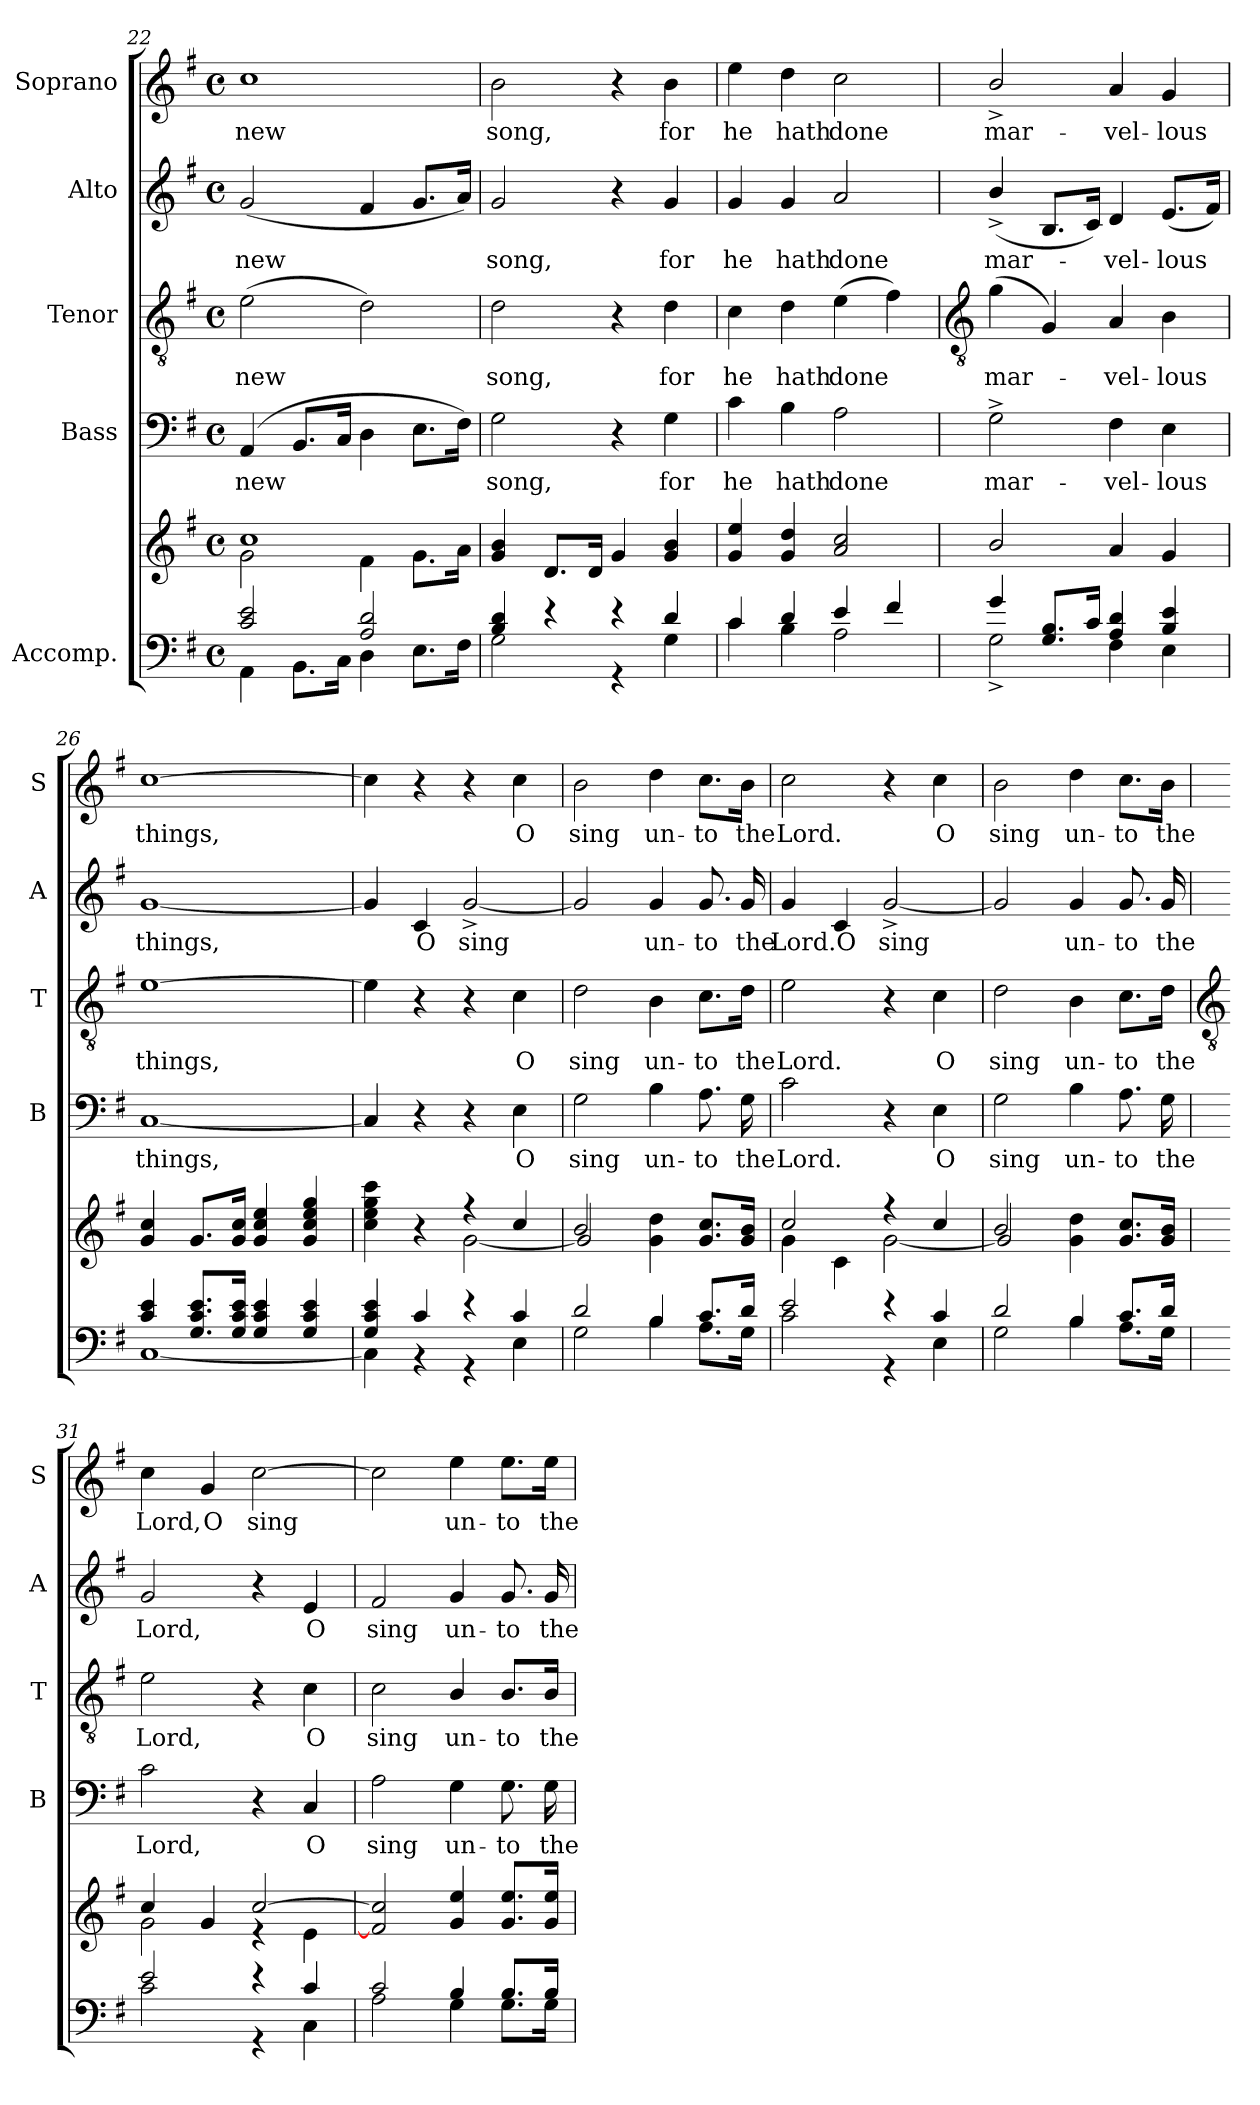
**kern	**kern	**kern	**text	**kern	**text	**kern	**text	**kern	**text
*part5	*part5	*part4	*part4	*part3	*part3	*part2	*part2	*part1	*part1
*staff6	*staff5	*staff4	*staff4	*staff3	*staff3	*staff2	*staff2	*staff1	*staff1
*I"Accomp.	*	*I"Bass	*	*I"Tenor	*	*I"Alto	*	*I"Soprano	*
*	*	*I'B	*	*I'T	*	*I'A	*	*I'S	*
*clefF4	*clefG2	*clefF4	*	*clefGv2	*	*clefG2	*	*clefG2	*
*k[f#]	*k[f#]	*k[f#]	*	*k[f#]	*	*k[f#]	*	*k[f#]	*
*G:	*G:	*G:	*	*G:	*	*G:	*	*G:	*
*M4/4	*M4/4	*M4/4	*	*M4/4	*	*M4/4	*	*M4/4	*
*met(c)	*met(c)	*met(c)	*	*met(c)	*	*met(c)	*	*met(c)	*
=22	=22	=22	=22	=22	=22	=22	=22	=22	=22
*^	*^	*	*	*	*	*	*	*	*
!	!	!	!	!	!LO:LY:b	!	!LO:LY:b	!	!LO:LY:b	!	!LO:LY:b
2c/ 2e/	4AA\	1cc	2g\	(>4AA	new	(>2e	new	(<2g	new	1cc	new
.	8.BB\L	.	.	8.BBL	.	.	.	.	.	.	.
.	16C\J	.	.	16CJ	.	.	.	.	.	.	.
2A/ 2d/	4D\	.	4f#\	4D	.	2d)	.	4f#	.	.	.
.	8.E\L	.	8.g\L	8.EL	.	.	.	8.gL	.	.	.
.	16F#\J	.	16a\J	16F#J)	.	.	.	16aJ)	.	.	.
=23	=23	=23	=23	=23	=23	=23	=23	=23	=23	=23	=23
!	!	!	!	!	!LO:LY:b	!	!LO:LY:b	!	!LO:LY:b	!	!LO:LY:b
4B/ 4d/	2G\	4g 4b	1ryy	2G	song,	2d	song,	2g	song,	2b	song,
4r	.	8.dL	.	.	.	.	.	.	.	.	.
.	.	16dJ	.	.	.	.	.	.	.	.	.
4r	4r	4g	.	4r	.	4r	.	4r	.	4r	.
!	!	!	!	!	!LO:LY:b	!	!LO:LY:b	!	!LO:LY:b	!	!LO:LY:b
4d/	4G\	4g 4b	.	4G	for	4d	for	4g	for	4b	for
=24	=24	=24	=24	=24	=24	=24	=24	=24	=24	=24	=24
!	!	!	!	!	!LO:LY:b	!	!LO:LY:b	!	!LO:LY:b	!	!LO:LY:b
4c/	4c\	4g 4ee	1ryy	4c	he	4c	he	4g	he	4ee	he
!	!	!	!	!	!LO:LY:b	!	!LO:LY:b	!	!LO:LY:b	!	!LO:LY:b
4d/	4B\	4g 4dd	.	4B	hath	4d	hath	4g	hath	4dd	hath
!	!	!	!	!	!LO:LY:b	!	!LO:LY:b	!	!LO:LY:b	!	!LO:LY:b
4e/	2A\	2a 2cc	.	2A	done	(>4e	done	2a	done	2cc	done
4f#/	.	.	.	.	.	4f#)	.	.	.	.	.
!!LO:LB:g=z
=25	=25	=25	=25	=25	=25	=25	=25	=25	=25	=25	=25
*	*	*	*	*	*	*clefGv2	*	*	*	*	*
!	!	!	!	!	!LO:LY:b	!	!LO:LY:b	!	!LO:LY:b	!	!LO:LY:b
4g/	2G^\	2b/	1ryy	2G^	mar-	(4g	mar-	(<4b^/	mar-	2b^/	mar-
8.G/ 8.B/L	.	.	.	.	.	4G)	.	8.BL	.	.	.
16c/J	.	.	.	.	.	.	.	16cJ)	.	.	.
!	!	!	!	!	!LO:LY:b	!	!LO:LY:b	!	!LO:LY:b	!	!LO:LY:b
4A/ 4d/	4F#\	4a	.	4F#	-vel-	4A	vel-	4d	vel-	4a	-vel-
!	!	!	!	!	!LO:LY:b	!	!LO:LY:b	!	!LO:LY:b	!	!LO:LY:b
4B/ 4e/	4E\	4g	.	4E	-lous	4B	-lous	(<8.eL	-lous	4g	-lous
.	.	.	.	.	.	.	.	16f#J)	.	.	.
=26	=26	=26	=26	=26	=26	=26	=26	=26	=26	=26	=26
!	!	!	!	!	!LO:LY:b	!	!LO:LY:b	!	!LO:LY:b	!	!LO:LY:b
4c/ 4e/	[1C\	4g 4cc	1ryy	[1C	things,	[1e	things,	[1g	things,	[1cc	things,
8.G/ 8.c/ 8.e/L	.	8.gL	.	.	.	.	.	.	.	.	.
16G/ 16c/ 16e/J	.	16g 16ccJ	.	.	.	.	.	.	.	.	.
4G/ 4c/ 4e/	.	4g 4cc 4ee	.	.	.	.	.	.	.	.	.
4G/ 4c/ 4e/	.	4g 4cc 4ee 4gg	.	.	.	.	.	.	.	.	.
=27	=27	=27	=27	=27	=27	=27	=27	=27	=27	=27	=27
4G/ 4c/ 4e/	4C\]	4cc 4ee 4gg 4ccc	2ryy	4C]	.	4e]	.	4g]	.	4cc]	.
!	!	!	!	!	!	!	!	!	!LO:LY:b	!	!
4c/	4r	4r	.	4r	.	4r	.	4c	O	4r	.
!	!	!	!	!	!	!	!	!	!LO:LY:b	!	!
4r	4r	4r	[2g\	4r	.	4r	.	[2g^	sing	4r	.
!	!	!	!	!	!LO:LY:b	!	!LO:LY:b	!	!	!	!LO:LY:b
4c/	4E\	4cc/	.	4E	O	4c	O	.	.	4cc	O
=28	=28	=28	=28	=28	=28	=28	=28	=28	=28	=28	=28
!	!	!	!	!	!LO:LY:b	!	!LO:LY:b	!	!	!	!LO:LY:b
2d/	2G\	2b/	2g/]	2G	sing	2d	sing	2g]	.	2b	sing
!	!	!	!	!	!LO:LY:b	!	!LO:LY:b	!	!LO:LY:b	!	!LO:LY:b
4B/	4B\	4g\ 4dd\	2ryy	4B	un-	4B	un-	4g	un-	4dd	un-
!	!	!	!	!	!LO:LY:b	!	!LO:LY:b	!	!LO:LY:b	!	!LO:LY:b
8.c/L	8.A\L	8.g 8.ccL	.	8.A	-to	8.c\L	-to	8.g	-to	8.cc\L	-to
!	!	!	!	!	!LO:LY:b	!	!LO:LY:b	!	!LO:LY:b	!	!LO:LY:b
16d/J	16G\J	16g 16bJ	.	16G	the	16d\Jk	the	16g	the	16b\Jk	the
=29	=29	=29	=29	=29	=29	=29	=29	=29	=29	=29	=29
!	!	!	!	!	!LO:LY:b	!	!LO:LY:b	!	!LO:LY:b	!	!LO:LY:b
2e/	2c\	2cc/	4g\	2c	Lord.	2e	Lord.	4g	Lord.	2cc	Lord.
!	!	!	!	!	!	!	!	!	!LO:LY:b	!	!
.	.	.	4c\	.	.	.	.	4c	O	.	.
!	!	!	!	!	!	!	!	!	!LO:LY:b	!	!
4r	4r	4r	[2g\	4r	.	4r	.	[2g^	sing	4r	.
!	!	!	!	!	!LO:LY:b	!	!LO:LY:b	!	!	!	!LO:LY:b
4c/	4E\	4cc/	.	4E	O	4c	O	.	.	4cc	O
=30	=30	=30	=30	=30	=30	=30	=30	=30	=30	=30	=30
!	!	!	!	!	!LO:LY:b	!	!LO:LY:b	!	!	!	!LO:LY:b
2d/	2G\	2b/	2g/]	2G	sing	2d	sing	2g]	.	2b	sing
!	!	!	!	!	!LO:LY:b	!	!LO:LY:b	!	!LO:LY:b	!	!LO:LY:b
4B/	4B\	4g 4dd	2ryy	4B	un-	4B	un-	4g	un-	4dd	un-
!	!	!	!	!	!LO:LY:b	!	!LO:LY:b	!	!LO:LY:b	!	!LO:LY:b
8.c/L	8.A\L	8.g 8.ccL	.	8.A	-to	8.c\L	-to	8.g	-to	8.cc\L	-to
!	!	!	!	!	!LO:LY:b	!	!LO:LY:b	!	!LO:LY:b	!	!LO:LY:b
16d/J	16G\J	16g 16bJ	.	16G	the	16d\Jk	the	16g	the	16b\Jk	the
!!LO:LB:g=z
=31	=31	=31	=31	=31	=31	=31	=31	=31	=31	=31	=31
*	*	*	*	*	*	*clefGv2	*	*	*	*	*
!	!	!	!	!	!LO:LY:b	!	!LO:LY:b	!	!LO:LY:b	!	!LO:LY:b
2e/	2c\	4cc/	2g\	2c	Lord,	2e	Lord,	2g	Lord,	4cc	Lord,
!	!	!	!	!	!	!	!	!	!	!	!LO:LY:b
.	.	4g	.	.	.	.	.	.	.	4g	O
!	!	!	!	!	!	!	!	!	!	!	!LO:LY:b
4r	4r	[2cc/	4r	4r	.	4r	.	4r	.	[2cc	sing
!	!	!	!	!	!LO:LY:b	!	!LO:LY:b	!	!LO:LY:b	!	!
4c/	4C\	.	4e\	4C	O	4c	O	4e	O	.	.
=32	=32	=32	=32	=32	=32	=32	=32	=32	=32	=32	=32
!	!	!	!	!	!LO:LY:b	!	!LO:LY:b	!	!LO:LY:b	!	!
2c/	2A\	2f#] 2cc]	1ryy	2A	sing	2c	sing	2f#	sing	2cc]	.
!	!	!	!	!	!LO:LY:b	!	!LO:LY:b	!	!LO:LY:b	!	!LO:LY:b
4B/	4G\	4g 4ee	.	4G	un-	4B/	un-	4g	un-	4ee	un-
!	!	!	!	!	!LO:LY:b	!	!LO:LY:b	!	!LO:LY:b	!	!LO:LY:b
8.B/L	8.G\L	8.g 8.eeL	.	8.G	-to	8.B/L	-to	8.g	-to	8.ee\L	-to
!	!	!	!	!	!LO:LY:b	!	!LO:LY:b	!	!LO:LY:b	!	!LO:LY:b
16B/J	16G\J	16g 16eeJ	.	16G	the	16B/Jk	the	16g	the	16ee\Jk	the
*v	*v	*	*	*	*	*	*	*	*	*	*
*	*v	*v	*	*	*	*	*	*	*	*
=	=	=	=	=	=	=	=	=	=
*-	*-	*-	*-	*-	*-	*-	*-	*-	*-
